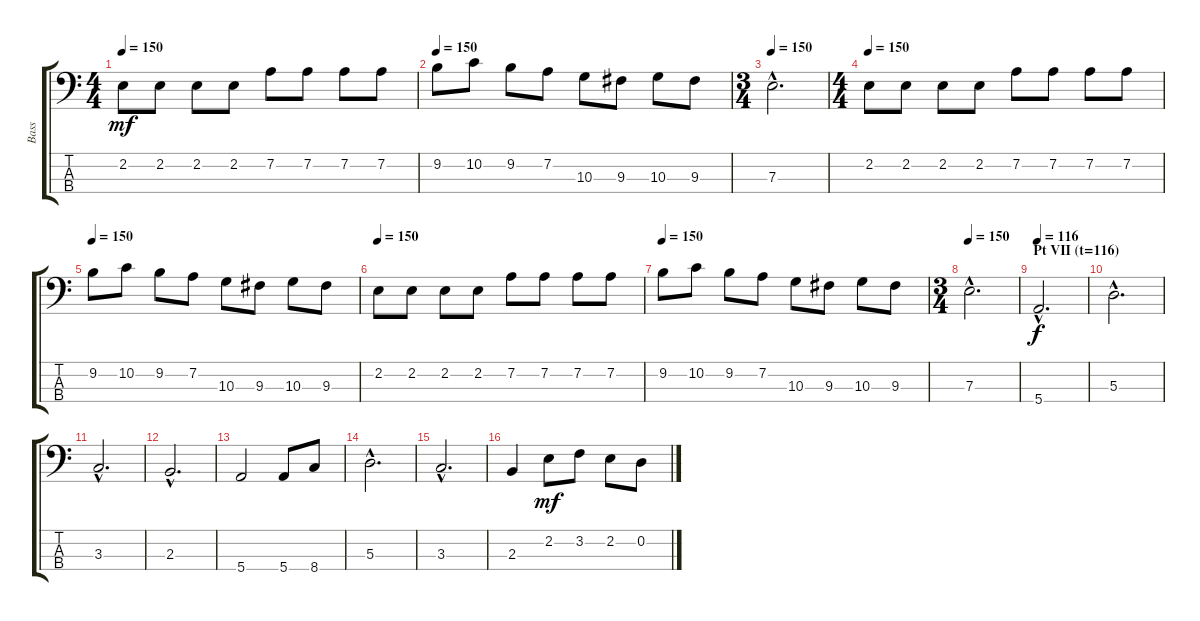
\track ("Bass" "Bass") {instrument acousticbass}
\staff {score tabs}
\tuning (G2 D2 A1 E1) {hide}
\ts (4 4)
\tempo 150
\clef f4
\ks c
2.2.8{dy mf} 2.2.8 2.2.8 2.2.8 7.2.8 7.2.8 7.2.8 7.2.8 |
\tempo 150
9.2.8 10.2.8 9.2.8 7.2.8 10.3.8 9.3.8 10.3.8 9.3.8 |
\ts (3 4)
\tempo 150
7.3{hac}.2{d} |
\ts (4 4)
\tempo 150
2.2.8 2.2.8 2.2.8 2.2.8 7.2.8 7.2.8 7.2.8 7.2.8 |
\tempo 150
9.2.8 10.2.8 9.2.8 7.2.8 10.3.8 9.3.8 10.3.8 9.3.8 |
\tempo 150
2.2.8 2.2.8 2.2.8 2.2.8 7.2.8 7.2.8 7.2.8 7.2.8 |
\tempo 150
9.2.8 10.2.8 9.2.8 7.2.8 10.3.8 9.3.8 10.3.8 9.3.8 |
\ts (3 4)
\tempo 150
7.3{hac}.2{d} |
\section ("" "Pt VII (t=116)")
\tempo 116
5.4{hac}.2{d dy f} |
5.3{hac}.2{d} |
3.3{hac}.2{d} |
2.3{hac}.2{d} |
5.4.2 5.4.8 8.4.8 |
5.3{hac}.2{d} |
3.3{hac}.2{d} |
2.3.4 2.2.8{dy mf} 3.2.8 2.2.8 0.2.8
